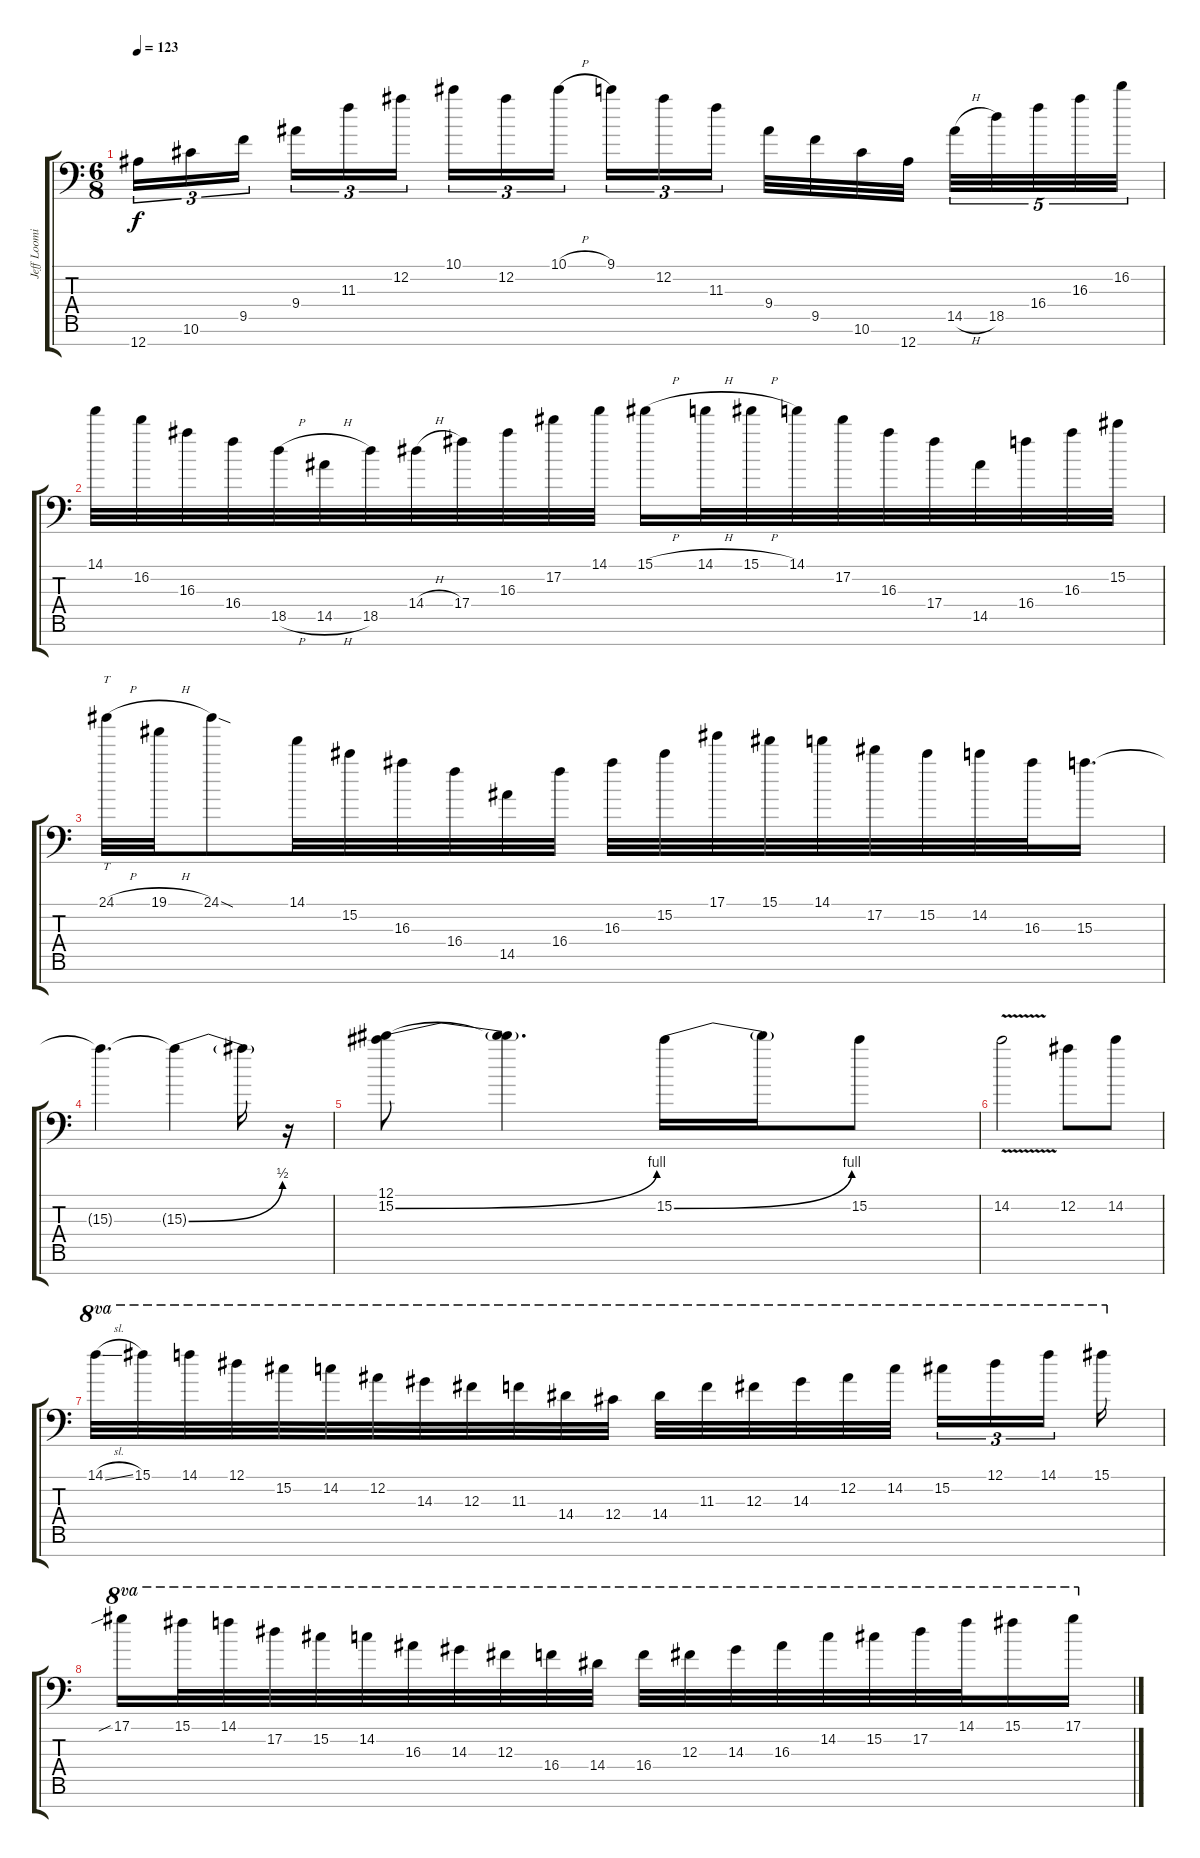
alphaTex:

\track ("Jeff Loomis Lead" "Jeff Loomi") {instrument distortionguitar}
\staff {score tabs}
\tuning (Eb4 Bb3 Gb3 Db3 Ab2 Eb2 Bb1) {hide}
\ts (6 8)
\tempo 123
\clef f4
\ks c
12.7.16{tu (3 2) dy f} 10.6.16{tu (3 2)} 9.5.16{tu (3 2) beam splitsecondary} 9.4.16{tu (3 2)} 11.3.16{tu (3 2)} 12.2.16{tu (3 2) beam splitsecondary} 10.1.16{tu (3 2)} 12.2.16{tu (3 2)} 10.1{h}.16{tu (3 2)} 9.1.16{tu (3 2)} 12.2.16{tu (3 2)} 11.3.16{tu (3 2) beam splitsecondary} 9.4.32 9.5.32 10.6.32 12.7.32{beam splitsecondary} 14.5{h}.32{tu (5 4)} 18.5.32{tu (5 4)} 16.4.32{tu (5 4)} 16.3.32{tu (5 4)} 16.2.32{tu (5 4)} |
14.1.32 16.2.32 16.3.32 16.4.32 18.5{h}.32 14.5{h}.32 18.5.32 14.4{h}.32 17.4.32 16.3.32 17.2.32 14.1.32 15.1{h}.16 14.1{h}.32 15.1{h}.32 14.1.32 17.2.32 16.3.32 17.4.32 14.5.32 16.4.32 16.3.32 15.2.32 |
24.1{h}.32{tt} 19.1{h}.32 24.1{sod}.8 14.1.32 15.2.32 16.3.32 16.4.32 14.5.32 16.4.32 16.3.32 15.2.32 17.1.32 15.1.32 14.1.32 17.2.32 15.2.32 14.2.32 16.3.32 15.3.16{d} |
15.3{t}.4{d} 15.3{be (bend 0 0 60 2) t}.4 15.3{t}.16 r.16 |
(12.1 15.2{be (bend 0 0 60 4)}).8 (12.1{t} 15.2{t}).4{d} 15.2{be (bend 0 0 60 4)}.16 15.2{t}.16 15.2.8 |
14.2{v}.2 12.2.8 14.2.8 |
14.1{sl}.32{ot 8va} 15.1.32{ot 8va} 14.1.32{ot 8va} 12.1.32{ot 8va} 15.2.32{ot 8va} 14.2.32{ot 8va} 12.2.32{ot 8va} 14.3.32{ot 8va} 12.3.32{ot 8va} 11.3.32{ot 8va} 14.4.32{ot 8va} 12.4.32{ot 8va} 14.4.32{ot 8va} 11.3.32{ot 8va} 12.3.32{ot 8va} 14.3.32{ot 8va} 12.2.32{ot 8va} 14.2.32{ot 8va beam splitsecondary} 15.2.16{tu (3 2) ot 8va} 12.1.16{tu (3 2) ot 8va} 14.1.16{tu (3 2) ot 8va beam splitsecondary} 15.1.16{ot 8va} |
17.1{sib}.16{ot 8va} 15.1.32{ot 8va} 14.1.32{ot 8va} 17.2.32{ot 8va} 15.2.32{ot 8va} 14.2.32{ot 8va} 16.3.32{ot 8va} 14.3.32{ot 8va} 12.3.32{ot 8va} 16.4.32{ot 8va} 14.4.32{ot 8va} 16.4.32{ot 8va} 12.3.32{ot 8va} 14.3.32{ot 8va} 16.3.32{ot 8va} 14.2.32{ot 8va} 15.2.32{ot 8va} 17.2.32{ot 8va} 14.1.32{ot 8va} 15.1.16{ot 8va} 17.1.16{ot 8va}
